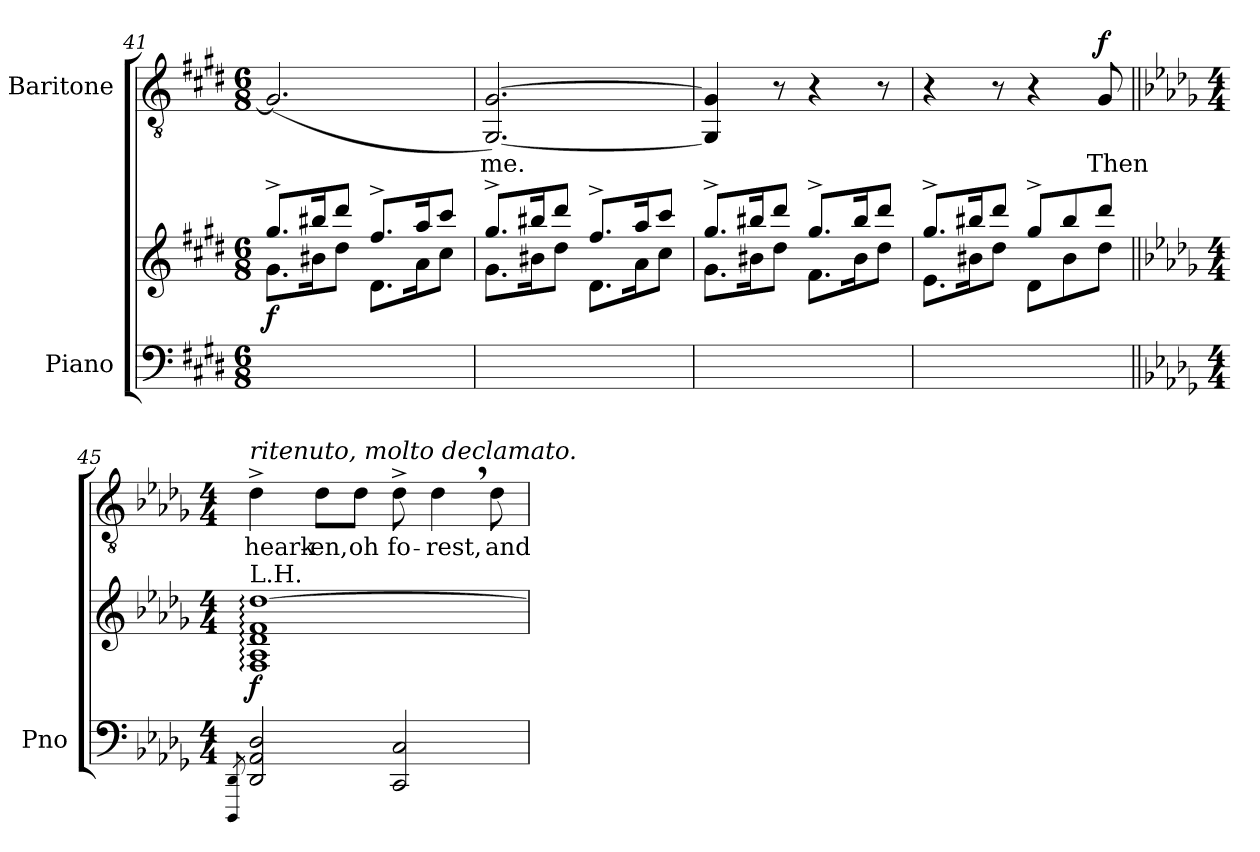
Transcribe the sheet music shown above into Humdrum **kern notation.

**kern	**kern	**dynam	**kern	**text	**dynam
*part2	*part2	*part2	*part1	*part1	*part1
*staff3	*staff2	*staff2/3	*staff1	*staff1	*staff1
*I"Piano	*	*	*I"Baritone	*	*
*I'Pno	*	*	*	*	*
*clefF4	*clefG2	*	*clefGv2	*	*
*k[f#c#g#d#]	*k[f#c#g#d#]	*	*k[f#c#g#d#]	*	*
*M6/8	*M6/8	*	*M6/8	*	*
=41	=41	=41	=41	=41	=41
*	*^	*	*	*	*
!	!	!	!LO:DY:b	!	!	!
2.ryy	8.gg#^/L	8.g#\L	f	(<2.G#/]	.	.
.	16bb#X/K	16b#X\K	.	.	.	.
.	8ddd#/J	8dd#\J	.	.	.	.
.	8.ff#^/L	8.d#\L	.	.	.	.
.	16aa/K	16a\K	.	.	.	.
.	8ccc#/J	8cc#\J	.	.	.	.
=42	=42	=42	=42	=42	=42	=42
!	!	!	!	!	!LO:LY:b	!
2.ryy	8.gg#^/L	8.g#\L	.	[2.GG#/ [2.G#/)	me.	.
.	16bb#X/K	16b#X\K	.	.	.	.
.	8ddd#/J	8dd#\J	.	.	.	.
.	8.ff#^/L	8.d#\L	.	.	.	.
.	16aa/K	16a\K	.	.	.	.
.	8ccc#/J	8cc#\J	.	.	.	.
!!LO:PB:g=z
=43	=43	=43	=43	=43	=43	=43
2.ryy	8.gg#^/L	8.g#\L	.	4GG#/] 4G#/]	.	.
.	16bb#X/K	16b#X\K	.	.	.	.
.	8ddd#/J	8dd#\J	.	8r	.	.
.	8.gg#^/L	8.f#\L	.	4r	.	.
.	16bb#/K	16b#\K	.	.	.	.
.	8ddd#/J	8dd#\J	.	8r	.	.
=44	=44	=44	=44	=44	=44	=44
2.ryy	8.gg#^/L	8.e\L	.	4r	.	.
.	16bb#X/K	16b#X\K	.	.	.	.
.	8ddd#/J	8dd#\J	.	8r	.	.
.	8gg#^/L	8d#\L	.	4r	.	.
.	8bb#/	8b#\	.	.	.	.
!	!	!	!	!	!LO:LY:b	!LO:DY:a
.	8ddd#/J	8dd#\J	.	8G#/	Then	f
*	*v	*v	*	*	*	*
!!LO:LB:g=z
=45||	=45||	=45||	=45||	=45||	=45||
*k[b-e-a-d-g-]	*k[b-e-a-d-g-]	*	*k[b-e-a-d-g-]	*	*
*M4/4	*M4/4	*	*M4/4	*	*
*	*	*	*MM120	*	*
8qDDD-/ 8qDD-/	.	.	.	.	.
!	!	!	!LO:TX:a:i:t=ritenuto, molto declamato.	!	!
!	!LO:TX:a:t=L.H.	!	!	!	!
!	!	!LO:DY:b	!	!LO:LY:b	!
2DD-/ 2AA-/ 2D-/	1F: 1A-: 1d-: 1f: [1dd-:	f	4d-^\	heark-	.
!	!	!	!	!LO:LY:b	!
.	.	.	8d-\L	-en,	.
!	!	!	!	!LO:LY:b	!
.	.	.	8d-\J	oh	.
!	!	!	!	!LO:LY:b	!
2CC/ 2C/	.	.	8d-^\	fo-	.
!	!	!	!	!LO:LY:b	!
.	.	.	4d-,\	-rest,	.
!	!	!	!	!LO:LY:b	!
.	.	.	8d-\	and	.
=	=	=	=	=	=
*-	*-	*-	*-	*-	*-
